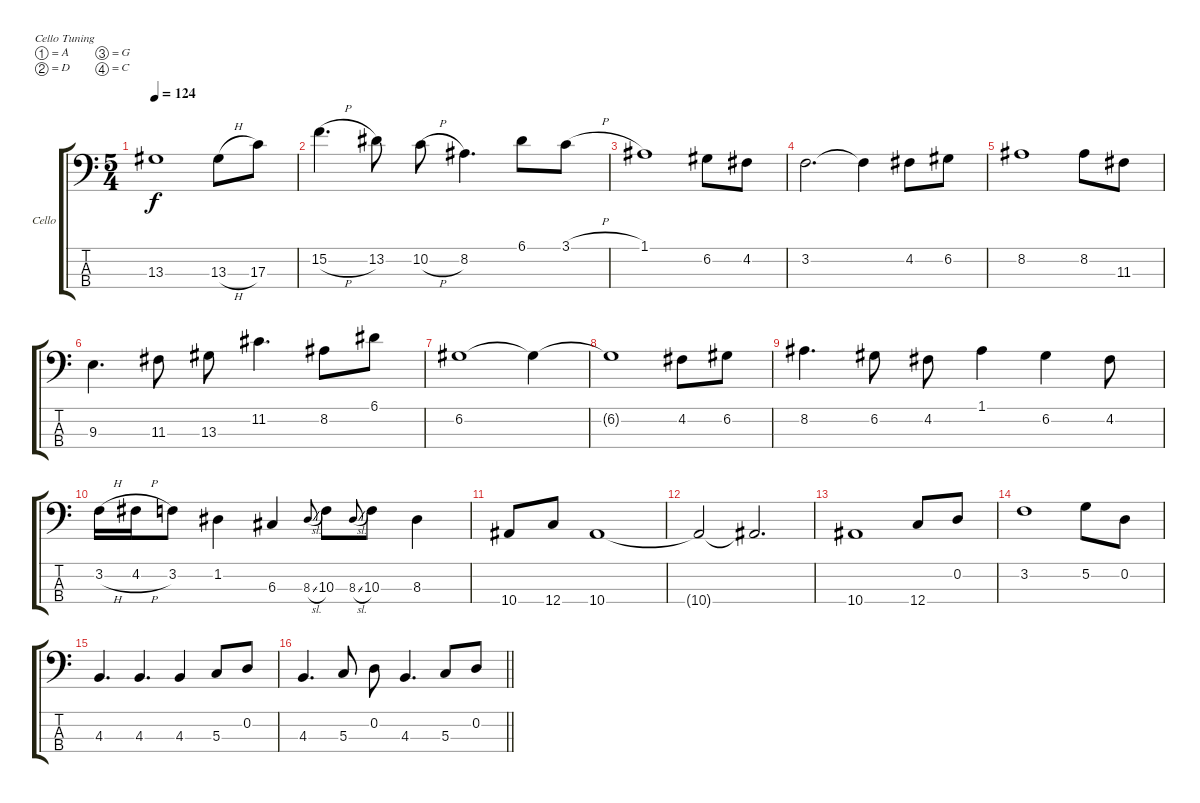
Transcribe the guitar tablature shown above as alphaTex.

\bracketExtendMode groupsimilarinstruments
\firstSystemTrackNameOrientation horizontal
\otherSystemsTrackNameOrientation horizontal
\track ("Cello" "Cello") {instrument cello}
\staff {score tabs}
\tuning (A3 D3 G2 C2)
\ts (5 4)
\tempo 124
\clef f4
\scale
0.333333
\ks aminor
13.3.1{dy f} 13.3{h}.8 17.3.8 |
\scale
0.333333 15.2{h}.4{d} 13.2.8 10.2{h}.8 8.2.4{d} 6.1.8 3.1{h}.8 |
\scale
0.333333 1.1.1 6.2.8 4.2.8 |
\scale
0.333333 3.2.2{d} 3.2{t}.4 4.2.8 6.2.8 |
\scale
0.333333 8.2.1 8.2.8 11.3.8 |
\scale
0.333333 9.3.4{d} 11.3.8 13.3.8 11.2.4{d} 8.2.8 6.1.8 |
\scale
0.333333 6.2.1 6.2{t}.4 |
\scale
0.333333 6.2{t}.1 4.2.8 6.2.8 |
\scale
0.333333 8.2.4{d} 6.2.8 4.2.8 1.1.4 6.2.4 4.2.8 |
\scale
0.333333 3.2{h}.16 4.2{h}.16 3.2.8 1.2.4 6.3.4 8.3{sl}.8{gr onbeat} 10.3.8 8.3{sl}.8{gr onbeat} 10.3.8 8.3.4 |
\scale
0.333333 10.4.8 12.4.8 10.4.1 |
\scale
0.333333 10.4{t}.2 10.4{t}.2{d} |
\scale
0.333333 10.4.1 12.4.8 0.2.8 |
\scale
0.333333 3.2.1 5.2.8 0.2.8 |
\scale
0.333333 4.3.4{d} 4.3.4{d} 4.3.4 5.3.8 0.2.8 |
\scale
0.333333
\barLineRight lightlight
4.3.4{d} 5.3.8 0.2.8 4.3.4{d} 5.3.8 0.2.8
